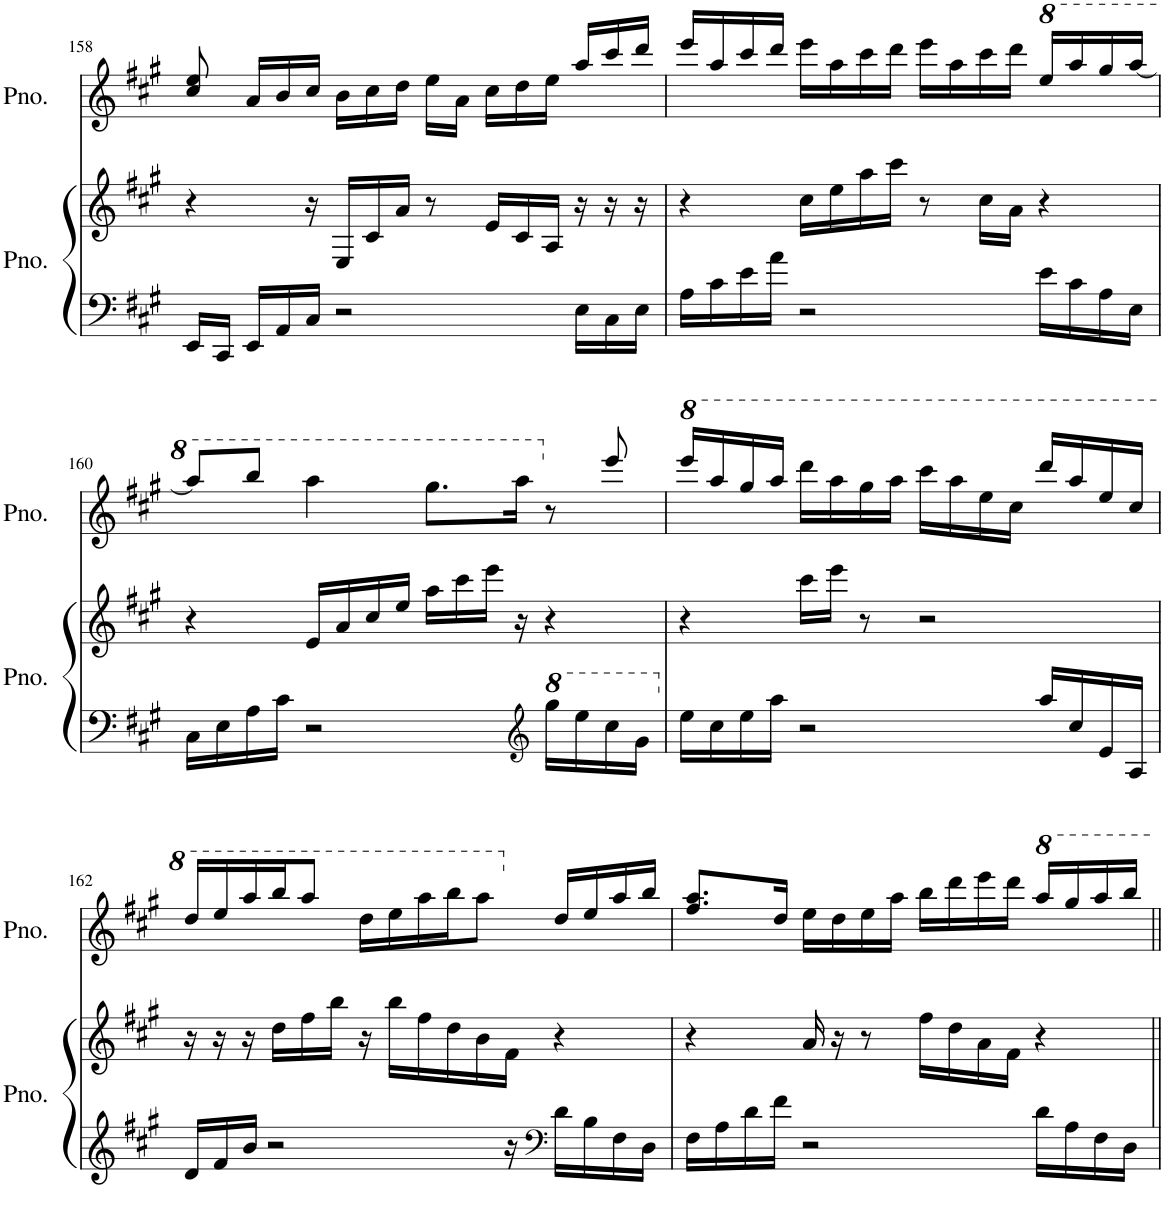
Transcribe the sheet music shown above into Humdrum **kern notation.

**kern	**kern	**kern
*part2	*part2	*part1
*staff3	*staff2	*staff1
*I"Piano	*	*I"Piano
*I'Pno.	*	*I'Pno.
!!LO:PB:g=z
*clefF4	*clefG2	*clefG2
*k[f#c#g#]	*k[f#c#g#]	*k[f#c#g#]
*M4/4	*M4/4	*M4/4
=158	=158	=158
16EE/LL	4r	8cc#/ 8ee/
16CC#/JJ	.	.
16EE/LL	.	16a/LL
16AA/	.	16b/
16C#/JJ	16r	16cc#/JJ
2r	16E/LL	16b\LL
.	16c#/	16cc#\
.	16a/JJ	16dd\JJ
.	8r	16ee\LL
.	.	16a\JJ
.	16e/LL	16cc#\LL
.	16c#/	16dd\
.	16A/JJ	16ee\JJ
16E\LL	16r	16aa/LL
16C#\	16r	16ccc#/
16E\JJ	16r	16ddd/JJ
=159	=159	=159
16A\LL	4r	16eee/LL
16c#\	.	16aa/
16e\	.	16ccc#/
16a\JJ	.	16ddd/JJ
2r	16cc#\LL	16eee\LL
.	16ee\	16aa\
.	16aa\	16ccc#\
.	16ccc#\JJ	16ddd\JJ
.	8r	16eee\LL
.	.	16aa\
.	16cc#\LL	16ccc#\
.	16a\JJ	16ddd\JJ
*	*	*8va
16e\LL	4r	16eee/LL
16c#\	.	16aaa/
16A\	.	16ggg#/
16E\JJ	.	[16aaa/JJ
!!LO:LB:g=z
=160	=160	=160
16C#\LL	4r	8aaa/L]
16E\	.	.
16A\	.	8bbb/J
16c#\JJ	.	.
2r	16e/LL	4aaa\
.	16a/	.
.	16cc#/	.
.	16ee/JJ	.
.	16aa\LL	8.ggg#\L
.	16ccc#\	.
.	16eee\JJ	.
.	16r	16aaa\Jk
*clefG2	*	*
*8va	*	*
*	*	*X8va
16ggg#\LL	4r	8r
16eee\	.	.
16ccc#\	.	8eee/
16gg#\JJ	.	.
=161	=161	=161
*X8va	*	*
*	*	*8va
16ee\LL	4r	16eeee/LL
16cc#\	.	16aaa/
16ee\	.	16ggg#/
16aa\JJ	.	16aaa/JJ
2r	16ccc#\LL	16dddd\LL
.	16eee\JJ	16aaa\
.	8r	16ggg#\
.	.	16aaa\JJ
.	2r	16cccc#\LL
.	.	16aaa\
.	.	16eee\
.	.	16ccc#\JJ
16aa/LL	.	16dddd/LL
16cc#/	.	16aaa/
16e/	.	16eee/
16A/JJ	.	16ccc#/JJ
!!LO:LB:g=z
=162	=162	=162
16d/LL	16r	16ddd/LL
16f#/	16r	16eee/
16b/JJ	16r	16aaa/
2r	16dd\LL	16bbb/J
.	16ff#\	8aaa/J
.	16bb\JJ	.
.	16r	16ddd\LL
.	16bb\LL	16eee\
.	16ff#\	16aaa\
.	16dd\	16bbb\J
.	16b\	8aaa\J
16r	16f#\JJ	.
*clefF4	*	*
*	*	*X8va
16d\LL	4r	16dd/LL
16B\	.	16ee/
16F#\	.	16aa/
16D\JJ	.	16bb/JJ
=163	=163	=163
16F#\LL	4r	8.ff#/ 8.aa/L
16A\	.	.
16d\	.	.
16f#\JJ	.	16dd/Jk
2r	16a/	16ee\LL
.	16r	16dd\
.	8r	16ee\
.	.	16aa\JJ
.	16ff#\LL	16bb\LL
.	16dd\	16ddd\
.	16a\	16eee\
.	16f#\JJ	16ddd\JJ
16d\LL	4r	16aaa/LL
16A\	.	16ggg#/
16F#\	.	16aaa/
16D\JJ	.	16bbb/JJ
=||	=||	=||
*-	*-	*-
